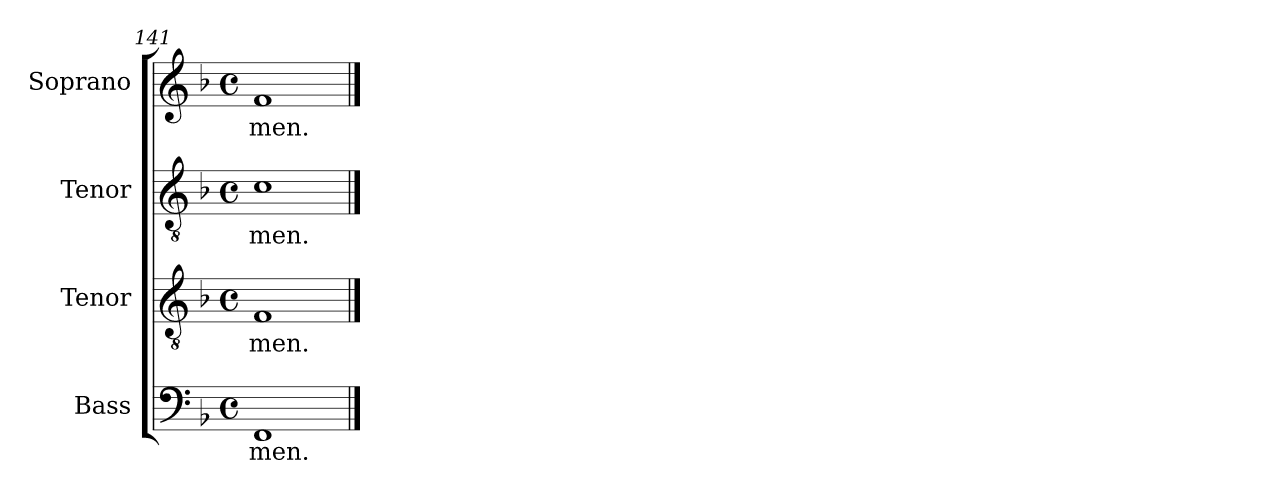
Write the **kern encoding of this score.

**kern	**text	**kern	**text	**kern	**text	**kern	**text
*part4	*part4	*part3	*part3	*part2	*part2	*part1	*part1
*staff4	*staff4	*staff3	*staff3	*staff2	*staff2	*staff1	*staff1
*I"Bass	*	*I"Tenor	*	*I"Tenor	*	*I"Soprano	*
*I'B.	*	*I'T.	*	*I'T.	*	*I'S.	*
*clefF4	*	*clefGv2	*	*clefGv2	*	*clefG2	*
*	*	*ITrd7c12	*	*ITrd7c12	*	*	*
*k[b-]	*	*k[b-]	*	*k[b-]	*	*k[b-]	*
*F:	*	*F:	*	*F:	*	*F:	*
*M4/4	*	*M4/4	*	*M4/4	*	*M4/4	*
*met(c)	*	*met(c)	*	*met(c)	*	*met(c)	*
=141	=141	=141	=141	=141	=141	=141	=141
!	!LO:LY:b:color=#000000	!	!	!	!	!	!
!	!	!	!LO:LY:b:color=#000000	!	!	!	!
!	!	!	!	!	!LO:LY:b:color=#000000	!	!
!	!	!	!	!	!	!	!LO:LY:b:color=#000000
1FFi	-men.	1FFi	-men.	1Ci	-men.	1fi	-men.
==	==	==	==	==	==	==	==
*-	*-	*-	*-	*-	*-	*-	*-
